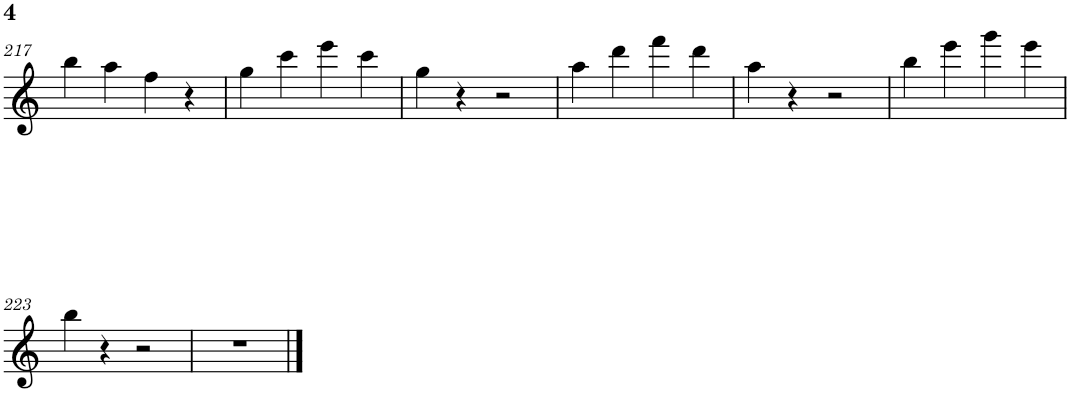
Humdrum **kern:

**kern
*part1
*staff1
*I"Tenor Saxophone
*I'T. Sax.
!!LO:PB:g=z
*clefG2
*Trd8c14
*k[]
*M4/4
=217
4bb\
4aa\
4ff\
4r
=218
4gg\
4ccc\
4eee\
4ccc\
=219
4gg\
4r
2r
=220
4aa\
4ddd\
4fff\
4ddd\
=221
4aa\
4r
2r
=222
4bb\
4eee\
4ggg\
4eee\
!!LO:LB:g=z
=223
4bb\
4r
2r
=224
1r
==
*-
